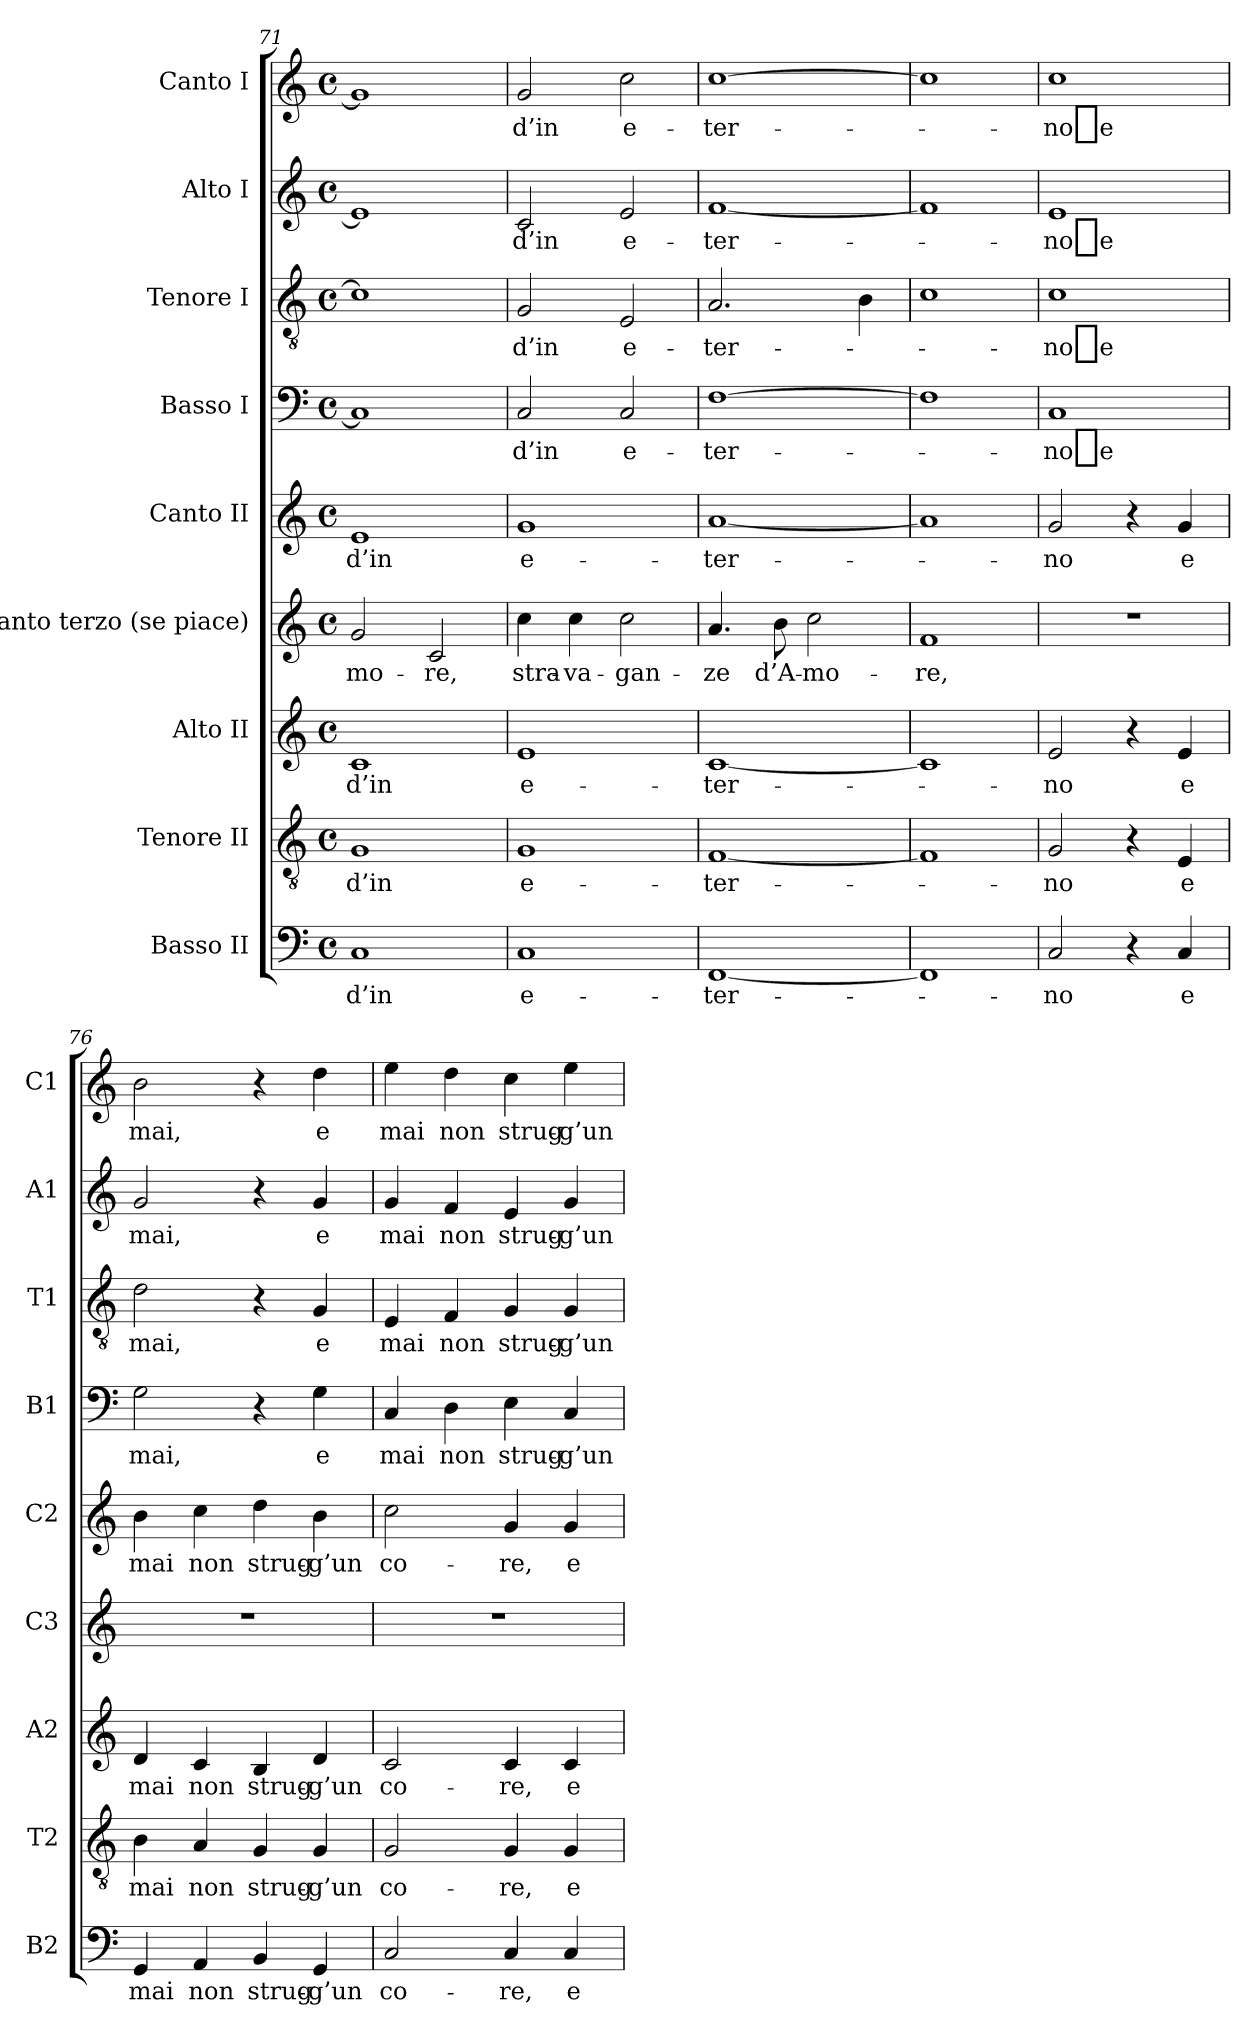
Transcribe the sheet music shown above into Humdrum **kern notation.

**kern	**text	**kern	**text	**kern	**text	**kern	**text	**kern	**text	**kern	**text	**kern	**text	**kern	**text	**kern	**text
*part9	*part9	*part8	*part8	*part7	*part7	*part6	*part6	*part5	*part5	*part4	*part4	*part3	*part3	*part2	*part2	*part1	*part1
*staff9	*staff9	*staff8	*staff8	*staff7	*staff7	*staff6	*staff6	*staff5	*staff5	*staff4	*staff4	*staff3	*staff3	*staff2	*staff2	*staff1	*staff1
*I"Basso II	*	*I"Tenore II	*	*I"Alto II	*	*I"Canto terzo  (se piace)	*	*I"Canto II	*	*I"Basso I	*	*I"Tenore I	*	*I"Alto I	*	*I"Canto I	*
*I'B2	*	*I'T2	*	*I'A2	*	*I'C3	*	*I'C2	*	*I'B1	*	*I'T1	*	*I'A1	*	*I'C1	*
*clefF4	*	*clefGv2	*	*clefG2	*	*clefG2	*	*clefG2	*	*clefF4	*	*clefGv2	*	*clefG2	*	*clefG2	*
*k[]	*	*k[]	*	*k[]	*	*k[]	*	*k[]	*	*k[]	*	*k[]	*	*k[]	*	*k[]	*
*C:	*	*C:	*	*C:	*	*C:	*	*C:	*	*C:	*	*C:	*	*C:	*	*C:	*
*M4/4	*	*M4/4	*	*M4/4	*	*M4/4	*	*M4/4	*	*M4/4	*	*M4/4	*	*M4/4	*	*M4/4	*
*met(c)	*	*met(c)	*	*met(c)	*	*met(c)	*	*met(c)	*	*met(c)	*	*met(c)	*	*met(c)	*	*met(c)	*
=71	=71	=71	=71	=71	=71	=71	=71	=71	=71	=71	=71	=71	=71	=71	=71	=71	=71
1C	-d’in	1G	-d’in	1c	-d’in	2g	mo-	1e	-d’in	1C]	.	1c]	.	1e]	.	1g]	.
.	.	.	.	.	.	2c	-re,	.	.	.	.	.	.	.	.	.	.
=72	=72	=72	=72	=72	=72	=72	=72	=72	=72	=72	=72	=72	=72	=72	=72	=72	=72
1C	e-	1G	e-	1e	e-	4cc	stra-	1g	e-	2C	-d’in	2G	-d’in	2c	-d’in	2g	-d’in
.	.	.	.	.	.	4cc	va-	.	.	.	.	.	.	.	.	.	.
.	.	.	.	.	.	2cc	gan-	.	.	2C	e-	2E	e-	2e	e-	2cc	e-
=73	=73	=73	=73	=73	=73	=73	=73	=73	=73	=73	=73	=73	=73	=73	=73	=73	=73
[1FF	ter-	[1F	ter-	[1c	ter-	4.a	-ze	[1a	ter-	[1F	ter-	2.A	ter-	[1f	ter-	[1cc	ter-
.	.	.	.	.	.	8b	d’A-	.	.	.	.	.	.	.	.	.	.
.	.	.	.	.	.	2cc	mo-	.	.	.	.	.	.	.	.	.	.
.	.	.	.	.	.	.	.	.	.	.	.	4B	.	.	.	.	.
=74	=74	=74	=74	=74	=74	=74	=74	=74	=74	=74	=74	=74	=74	=74	=74	=74	=74
1FF]	.	1F]	.	1c]	.	1f	-re,	1a]	.	1F]	.	1c	.	1f]	.	1cc]	.
=75	=75	=75	=75	=75	=75	=75	=75	=75	=75	=75	=75	=75	=75	=75	=75	=75	=75
2C	-no	2G	-no	2e	-no	1r	.	2g	-no	1C	-no_e	1c	-no_e	1e	-no_e	1cc	-no_e
4r	.	4r	.	4r	.	.	.	4r	.	.	.	.	.	.	.	.	.
4C	-e	4E	-e	4e	-e	.	.	4g	-e	.	.	.	.	.	.	.	.
=76	=76	=76	=76	=76	=76	=76	=76	=76	=76	=76	=76	=76	=76	=76	=76	=76	=76
4GG	-mai	4B	-mai	4d	-mai	1r	.	4b	-mai	2G	-mai,	2d	-mai,	2g	-mai,	2b	-mai,
4AA	-non	4A	-non	4c	-non	.	.	4cc	-non	.	.	.	.	.	.	.	.
4BB	strug-	4G	strug-	4B	strug-	.	.	4dd	strug-	4r	.	4r	.	4r	.	4r	.
4GG	-g’un	4G	-g’un	4d	-g’un	.	.	4b	-g’un	4G	-e	4G	-e	4g	-e	4dd	-e
=77	=77	=77	=77	=77	=77	=77	=77	=77	=77	=77	=77	=77	=77	=77	=77	=77	=77
2C	co-	2G	co-	2c	co-	1r	.	2cc	co-	4C	-mai	4E	-mai	4g	-mai	4ee	-mai
.	.	.	.	.	.	.	.	.	.	4D	-non	4F	-non	4f	-non	4dd	-non
4C	-re,	4G	-re,	4c	-re,	.	.	4g	-re,	4E	strug-	4G	strug-	4e	strug-	4cc	strug-
4C	-e	4G	-e	4c	-e	.	.	4g	-e	4C	-g’un	4G	-g’un	4g	-g’un	4ee	-g’un
=	=	=	=	=	=	=	=	=	=	=	=	=	=	=	=	=	=
*-	*-	*-	*-	*-	*-	*-	*-	*-	*-	*-	*-	*-	*-	*-	*-	*-	*-
